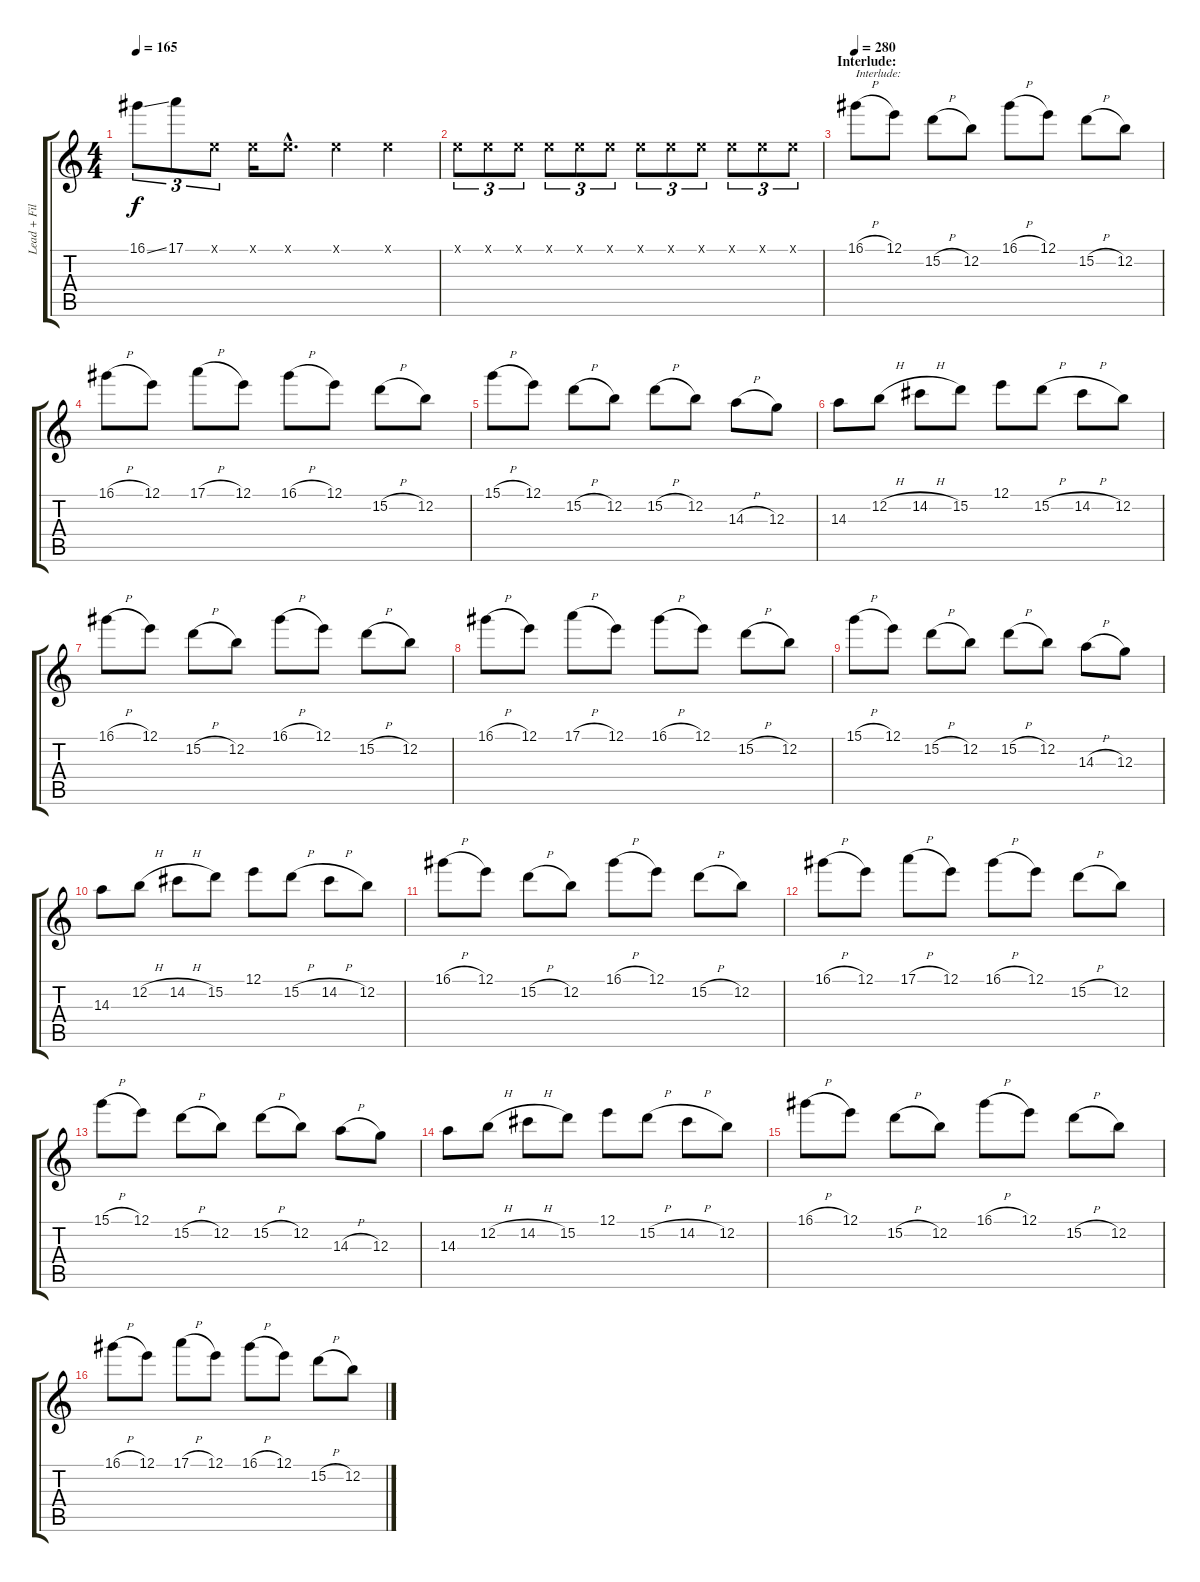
\track ("Lead + Fills" "Lead + Fil") {instrument overdrivenguitar}
\staff {score tabs}
\tuning (E4 B3 G3 D3 A2 E2) {hide}
\ts (4 4)
\tempo 165
\clef g2
\ks c
16.1{ss}.8{tu (3 2) dy f} 17.1.8{tu (3 2)} 0.1{x}.8{tu (3 2)} 0.1{x}.16 0.1{hac x}.8{d} 0.1{x}.4 0.1{x}.4 |
0.1{x}.8{tu (3 2)} 0.1{x}.8{tu (3 2)} 0.1{x}.8{tu (3 2)} 0.1{x}.8{tu (3 2)} 0.1{x}.8{tu (3 2)} 0.1{x}.8{tu (3 2)} 0.1{x}.8{tu (3 2)} 0.1{x}.8{tu (3 2)} 0.1{x}.8{tu (3 2)} 0.1{x}.8{tu (3 2)} 0.1{x}.8{tu (3 2)} 0.1{x}.8{tu (3 2)} |
\section ("" "Interlude:")
\tempo 280
16.1{h}.8{txt "Interlude:"} 12.1.8 15.2{h}.8 12.2.8 16.1{h}.8 12.1.8 15.2{h}.8 12.2.8 |
16.1{h}.8 12.1.8 17.1{h}.8 12.1.8 16.1{h}.8 12.1.8 15.2{h}.8 12.2.8 |
15.1{h}.8 12.1.8 15.2{h}.8 12.2.8 15.2{h}.8 12.2.8 14.3{h}.8 12.3.8 |
14.3.8 12.2{h}.8 14.2{h}.8 15.2.8 12.1.8 15.2{h}.8 14.2{h}.8 12.2.8 |
16.1{h}.8 12.1.8 15.2{h}.8 12.2.8 16.1{h}.8 12.1.8 15.2{h}.8 12.2.8 |
16.1{h}.8 12.1.8 17.1{h}.8 12.1.8 16.1{h}.8 12.1.8 15.2{h}.8 12.2.8 |
15.1{h}.8 12.1.8 15.2{h}.8 12.2.8 15.2{h}.8 12.2.8 14.3{h}.8 12.3.8 |
14.3.8 12.2{h}.8 14.2{h}.8 15.2.8 12.1.8 15.2{h}.8 14.2{h}.8 12.2.8 |
16.1{h}.8 12.1.8 15.2{h}.8 12.2.8 16.1{h}.8 12.1.8 15.2{h}.8 12.2.8 |
16.1{h}.8 12.1.8 17.1{h}.8 12.1.8 16.1{h}.8 12.1.8 15.2{h}.8 12.2.8 |
15.1{h}.8 12.1.8 15.2{h}.8 12.2.8 15.2{h}.8 12.2.8 14.3{h}.8 12.3.8 |
14.3.8 12.2{h}.8 14.2{h}.8 15.2.8 12.1.8 15.2{h}.8 14.2{h}.8 12.2.8 |
16.1{h}.8 12.1.8 15.2{h}.8 12.2.8 16.1{h}.8 12.1.8 15.2{h}.8 12.2.8 |
16.1{h}.8 12.1.8 17.1{h}.8 12.1.8 16.1{h}.8 12.1.8 15.2{h}.8 12.2.8
